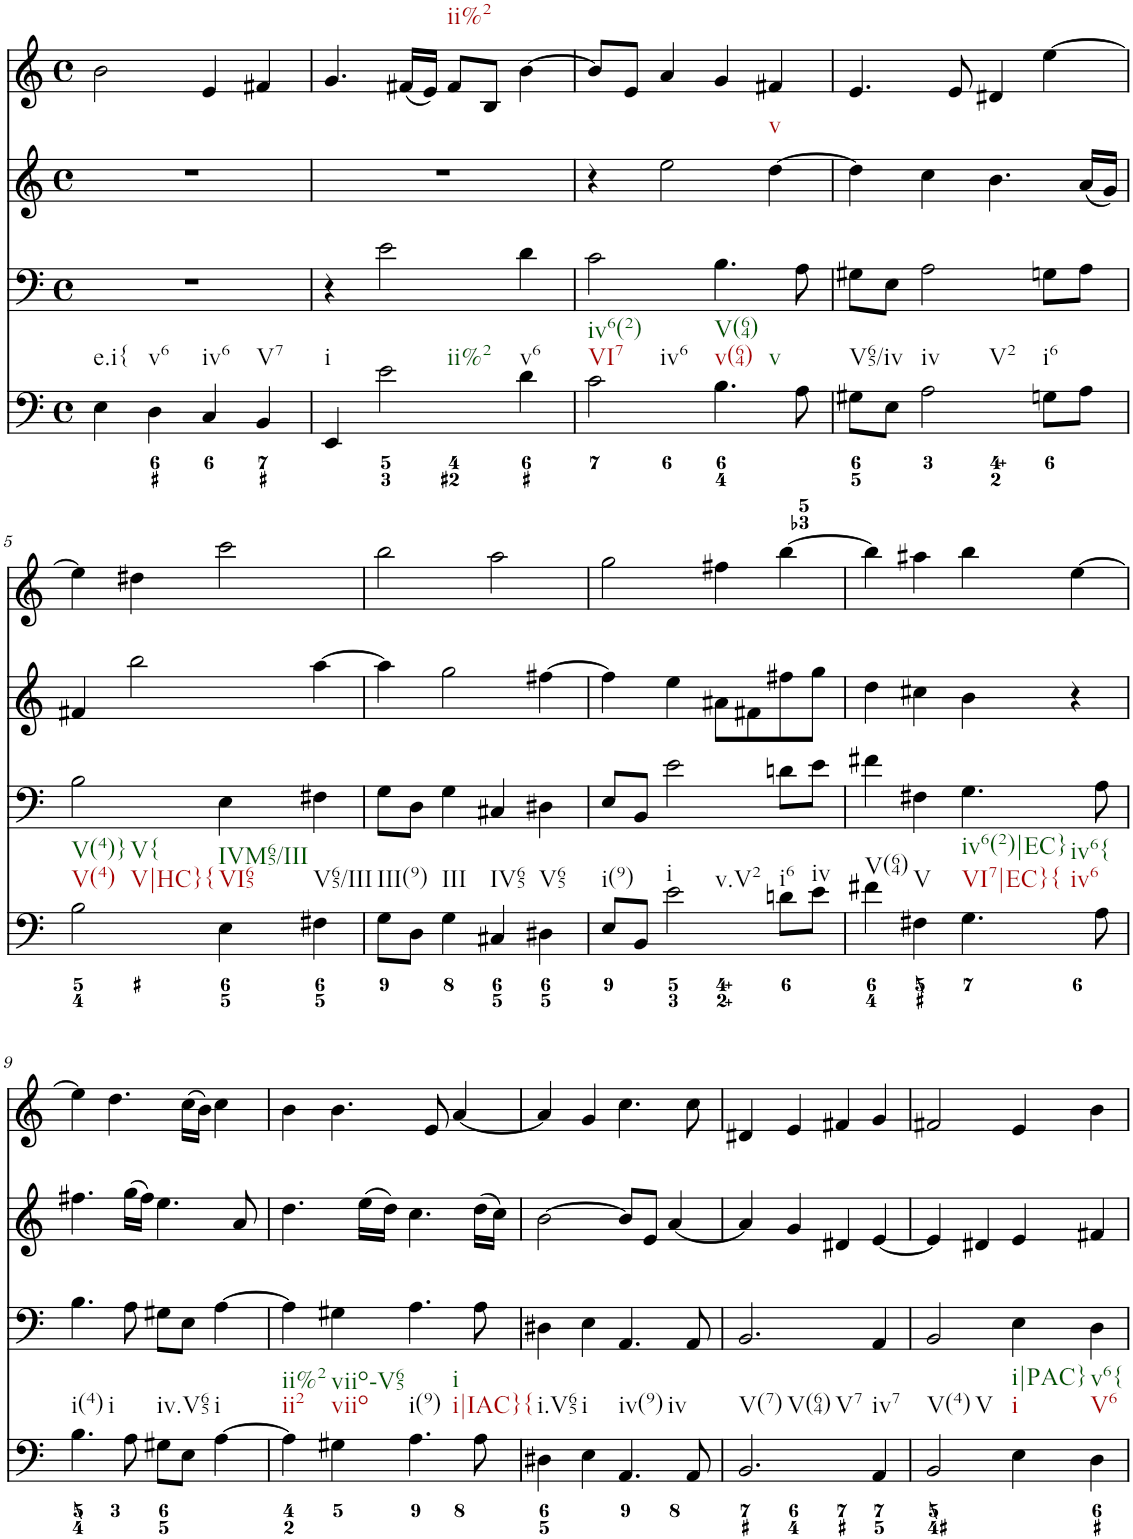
**kern	**kern	**kern	**kern
*part4	*part3	*part2	*part1
*staff4	*staff3	*staff2	*staff1
*I"Piano	*I"Piano	*I"Piano	*I"Piano
*I'Pno	*I'Pno	*I'Pno	*I'Pno
*clefF4	*clefF4	*clefG2	*clefG2
*k[]	*k[]	*k[]	*k[]
*M4/4	*M4/4	*M4/4	*M4/4
*met(c)	*met(c)	*met(c)	*met(c)
=1	=1	=1	=1
4E\	1r	1r	2b\
4D\	.	.	.
4C/	.	.	4e/
4BB/	.	.	4f#X/
=2	=2	=2	=2
4EE/	4r	1r	4.g/
2e\	2e\	.	.
.	.	.	(16f#X/LL
.	.	.	16e/JJ)
.	.	.	8f#/L
.	.	.	8B/J
4d\	4d\	.	[4b\
=3	=3	=3	=3
2c\	2c\	4r	8b/L]
.	.	.	8e/J
.	.	2ee\	4a/
4.B\	4.B\	.	4g/
.	.	[4dd\	4f#X/
8A\	8A\	.	.
=4	=4	=4	=4
8G#X\L	8G#X\L	4dd\]	4.e/
8E\J	8E\J	.	.
2A\	2A\	4cc\	.
.	.	.	8e/
.	.	4.b\	4d#X/
8Gn\L	8Gn\L	.	[4ee\
8A\J	8A\J	(16a/LL	.
.	.	16g/JJ)	.
!!LO:LB:g=z
=5	=5	=5	=5
2B\	2B\	4f#X/	4ee\]
.	.	2bb\	4dd#X\
4E\	4E\	.	2ccc\
4F#X\	4F#X\	[4aa\	.
=6	=6	=6	=6
8G\L	8G\L	4aa\]	2bb\
8D\J	8D\J	.	.
4G\	4G\	2gg\	.
4C#X/	4C#X/	.	2aa\
4D#X\	4D#X\	[4ff#X\	.
=7	=7	=7	=7
8E/L	8E/L	4ff#\]	2gg\
8BB/J	8BB/J	.	.
2e\	2e\	4ee\	.
.	.	8a#X\L	4ff#X\
.	.	8f#X\	.
8dn\L	8dn\L	8ff#X\	[4bb\
8e\J	8e\J	8gg\J	.
=8	=8	=8	=8
4f#X\	4f#X\	4dd\	4bb\]
4F#X\	4F#X\	4cc#X\	4aa#X\
4.G\	4.G\	4b\	4bb\
.	.	4r	[4ee\
8A\	8A\	.	.
!!LO:LB:g=z
=9	=9	=9	=9
4.B\	4.B\	4.ff#X\	4ee\]
.	.	.	4.dd\
8A\	8A\	(16gg\LL	.
.	.	16ff#\JJ)	.
8G#X\L	8G#X\L	4.ee\	.
8E\J	8E\J	.	(16cc\LL
.	.	.	16b\JJ)
[4A\	[4A\	.	4cc\
.	.	8a/	.
=10	=10	=10	=10
4A\]	4A\]	4.dd\	4b\
4G#X\	4G#X\	.	4.b\
.	.	(16ee\LL	.
.	.	16dd\JJ)	.
4.A\	4.A\	4.cc\	.
.	.	.	8e/
.	.	.	[4a/
8A\	8A\	(16dd\LL	.
.	.	16cc\JJ)	.
=11	=11	=11	=11
4D#X\	4D#X\	[2b\	4a/]
4E\	4E\	.	4g/
4.AA/	4.AA/	8b/L]	4.cc\
.	.	8e/J	.
.	.	[4a/	.
8AA/	8AA/	.	8cc\
=12	=12	=12	=12
2.BB/	2.BB/	4a/]	4d#X/
.	.	4g/	4e/
.	.	4d#X/	4f#X/
4AA/	4AA/	[4e/	4g/
=13	=13	=13	=13
2BB/	2BB/	4e/]	2f#X/
.	.	4d#X/	.
4E\	4E\	4e/	4e/
4D\	4D\	4f#X/	4b\
=	=	=	=
*-	*-	*-	*-
